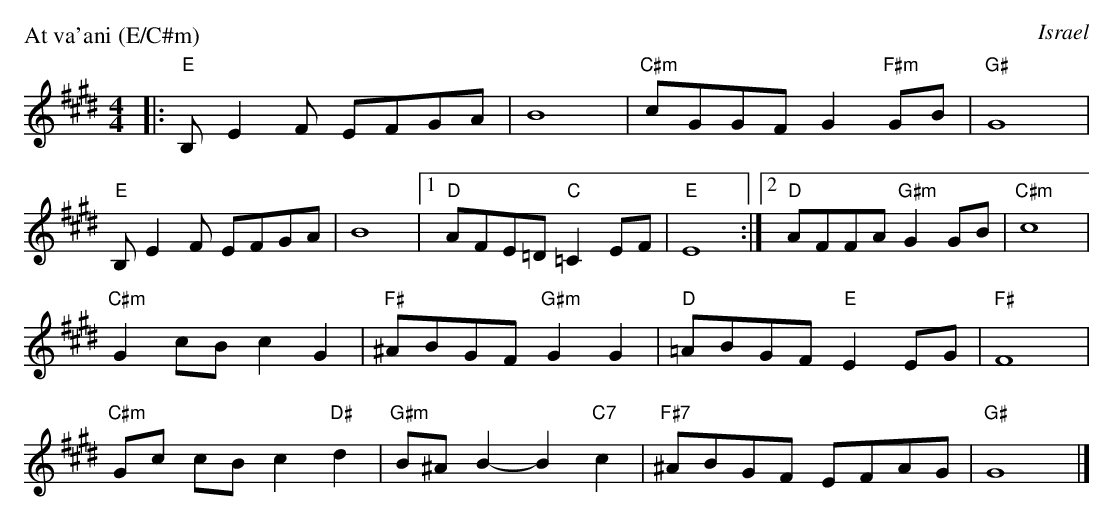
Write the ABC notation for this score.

X:1
P: At va'ani (E/C#m)
O: Israel
M:4/4
L:1/8
K:E
|: "E"B, E2 F EFGA | B8 | "C#m"cGGF G2 "F#m"GB | "G#"G8 |
"E"B, E2 F EFGA | B8 |1 "D"AFE=D "C"=C2 EF | "E"E8 :|2 "D"AFFA "G#m"G2 GB | "C#m"c8 |
"C#m"G2 cB c2 G2 |"F#"^ABGF "G#m"G2 G2 | "D"=ABGF "E"E2 EG | "F#"F8 |
"C#m"Gc cB c2 "D#"d2 | "G#m"B^A B2-B2 "C7"c2 | "F#7"^ABGF EFAG | "G#"G8 |]
